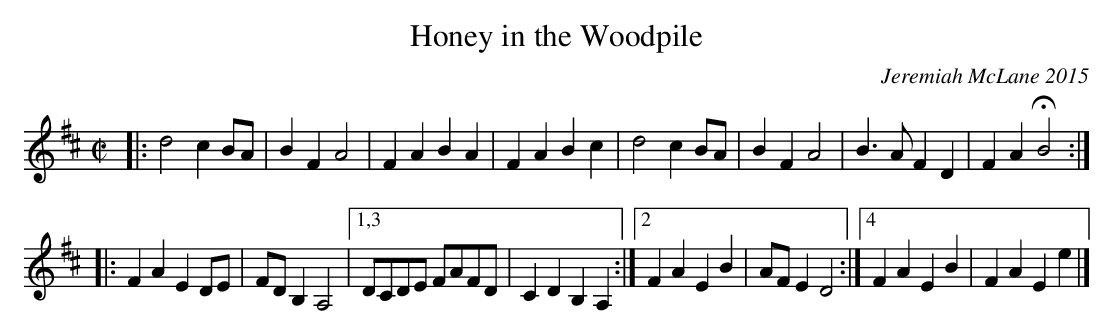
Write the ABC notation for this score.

X:1
T: Honey in the Woodpile
C: Jeremiah McLane 2015
M: C|
L: 1/8
K: D
|:\
d4 c2BA | B2F2 A4 |\
F2A2 B2A2 | F2A2 B2c2 |\
d4 c2BA | B2F2 A4 |\
B3 A F2D2 | F2A2 HB4 :|
|:\
F2A2 E2DE | FDB,2 A,4 |\
[1,3 DCDE FAFD | C2D2 B,2A,2 :|\
[2 F2A2 E2B2 | AFE2 D4 :|\
[4 F2A2 E2B2 | F2A2 E2e2 |]
